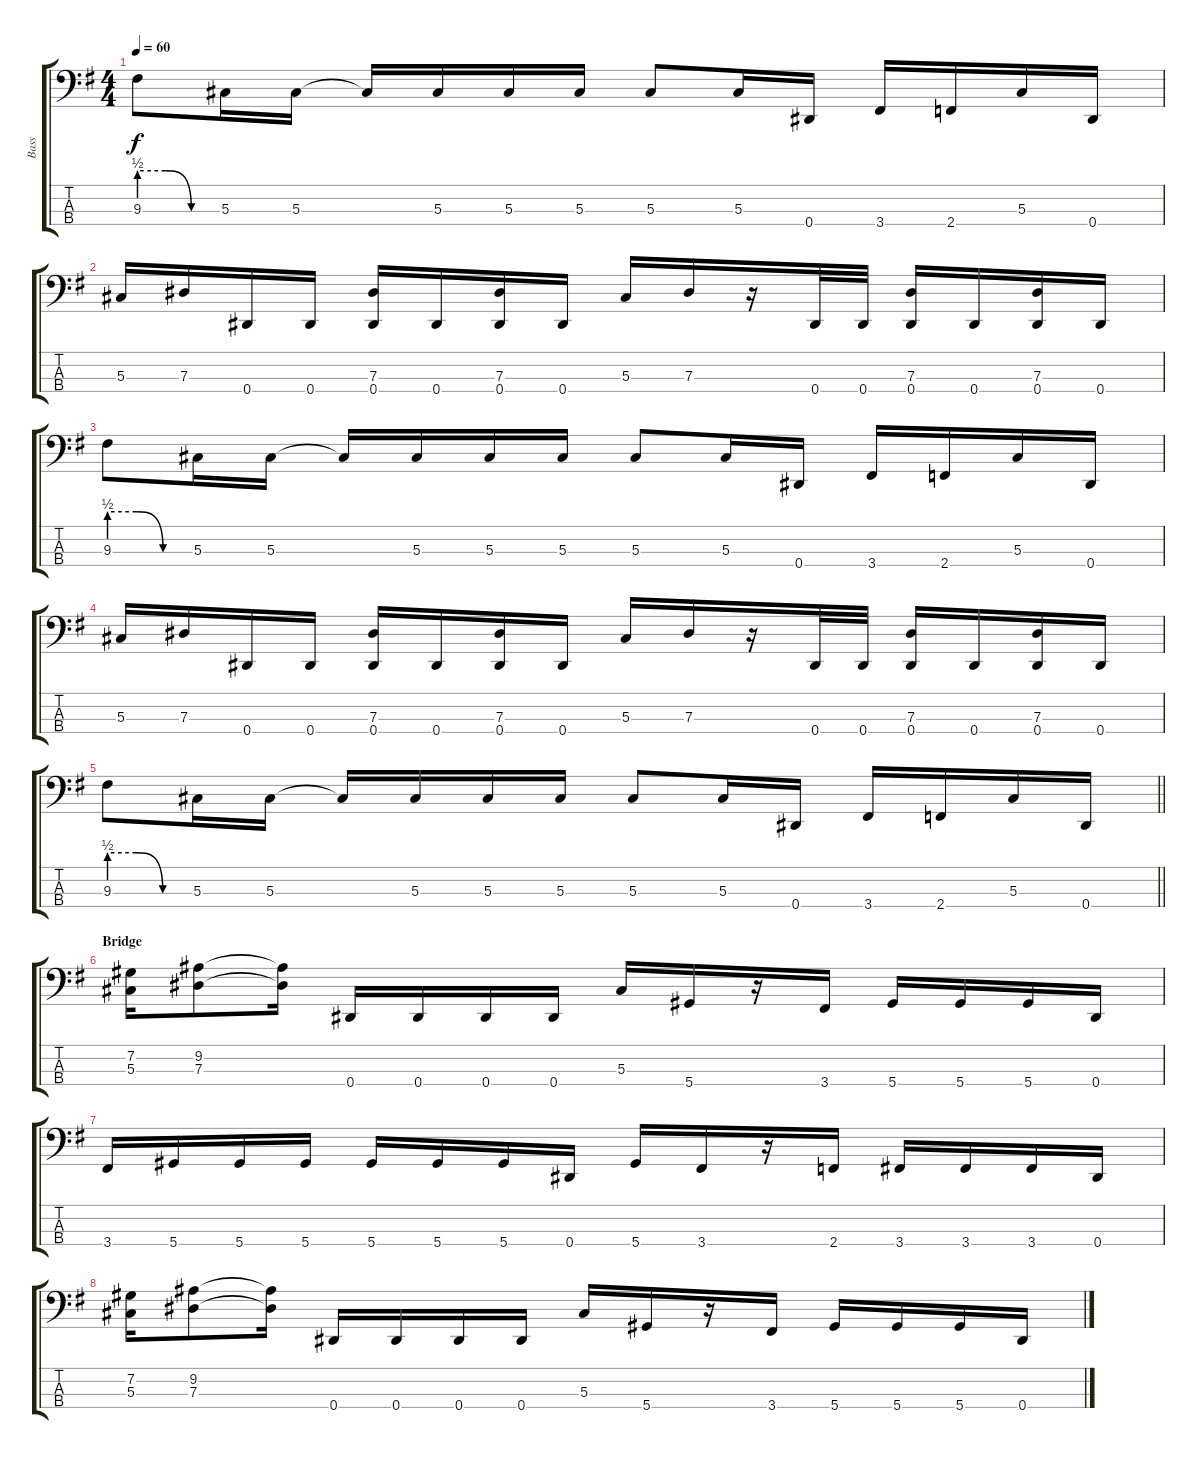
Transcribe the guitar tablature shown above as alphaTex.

\track ("Bass" "Bass") {instrument electricbasspick}
\staff {score tabs}
\tuning (Gb2 Db2 Ab1 Eb1) {hide}
\ts (4 4)
\tempo 60
\clef f4
\ks g
9.3{be (custom 0 2 20 2 40 0 60 0)}.8{dy f} 5.3.16 5.3.16 5.3{t}.16 5.3.16 5.3.16 5.3.16 5.3.8 5.3.16 0.4.16 3.4.16 2.4.16 5.3.16 0.4.16 |
5.3.16 7.3.16 0.4.16 0.4.16 (7.3 0.4).16 0.4.16 (7.3 0.4).16 0.4.16 5.3.16 7.3.16 r.16 0.4.32 0.4.32 (7.3 0.4).16 0.4.16 (7.3 0.4).16 0.4.16 |
9.3{be (custom 0 2 20 2 40 0 60 0)}.8 5.3.16 5.3.16 5.3{t}.16 5.3.16 5.3.16 5.3.16 5.3.8 5.3.16 0.4.16 3.4.16 2.4.16 5.3.16 0.4.16 |
5.3.16 7.3.16 0.4.16 0.4.16 (7.3 0.4).16 0.4.16 (7.3 0.4).16 0.4.16 5.3.16 7.3.16 r.16 0.4.32 0.4.32 (7.3 0.4).16 0.4.16 (7.3 0.4).16 0.4.16 |
\barLineRight lightlight
9.3{be (custom 0 2 20 2 40 0 60 0)}.8 5.3.16 5.3.16 5.3{t}.16 5.3.16 5.3.16 5.3.16 5.3.8 5.3.16 0.4.16 3.4.16 2.4.16 5.3.16 0.4.16 |
\section ("" "Bridge")
(7.2 5.3).16 (9.2 7.3).8 (9.2{t} 7.3{t}).16 0.4.16 0.4.16 0.4.16 0.4.16 5.3.16 5.4.16 r.16 3.4.16 5.4.16 5.4.16 5.4.16 0.4.16 |
3.4.16 5.4.16 5.4.16 5.4.16 5.4.16 5.4.16 5.4.16 0.4.16 5.4.16 3.4.16 r.16 2.4.16 3.4.16 3.4.16 3.4.16 0.4.16 |
(7.2 5.3).16 (9.2 7.3).8 (9.2{t} 7.3{t}).16 0.4.16 0.4.16 0.4.16 0.4.16 5.3.16 5.4.16 r.16 3.4.16 5.4.16 5.4.16 5.4.16 0.4.16
